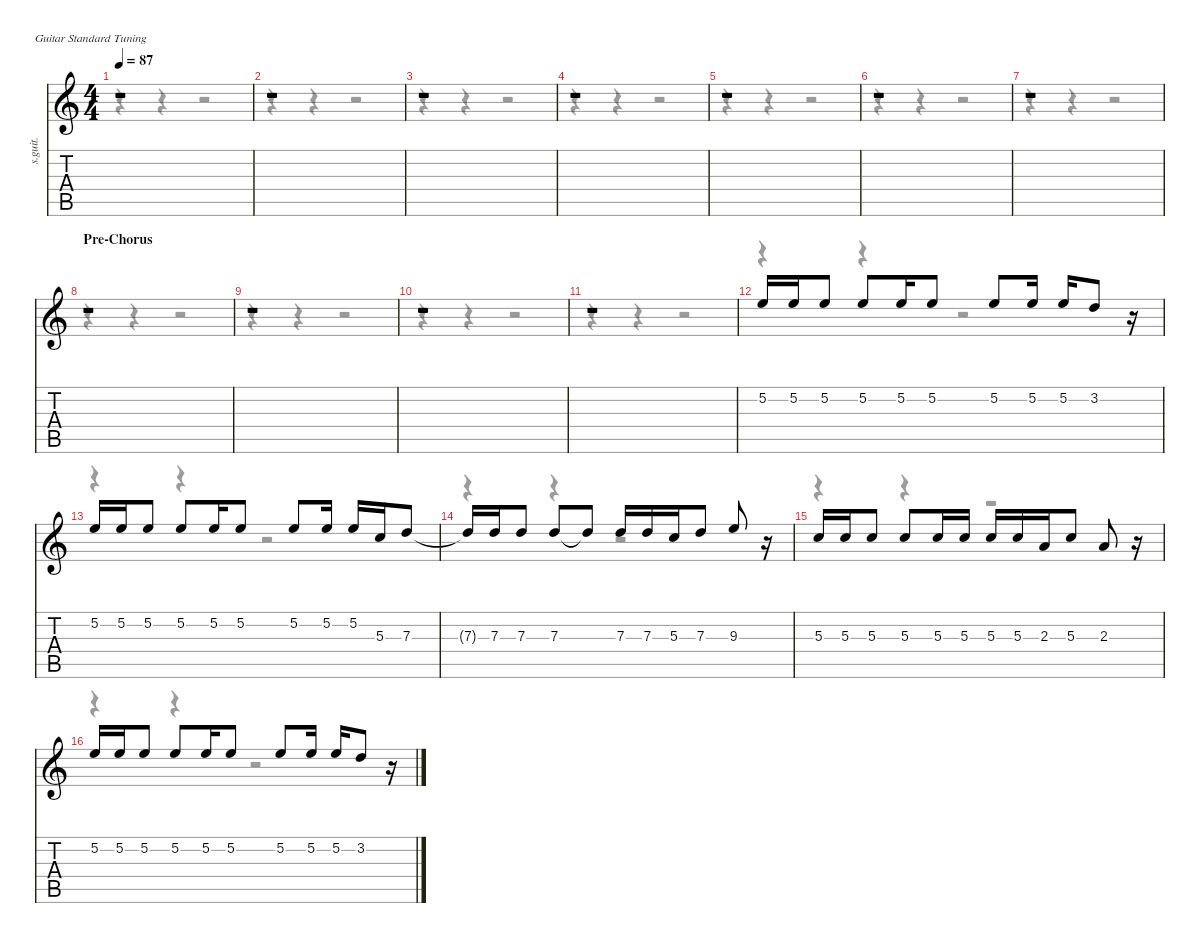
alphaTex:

\defaultSystemsLayout 4
\hideDynamics
\bracketExtendMode nobrackets
\track ("Dave, Taylor (Backing Vocals)" "s.guit.") {instrument pad1newage}
\staff {score tabs}
\tuning (E4 B3 G3 D3 A2 E2)
\displaytranspose 12
\voice
\ts (4 4)
\tempo 87
\clef g2
\ks c
r.1{dy f} |
r.1 |
r.1 |
r.1 |
r.1 |
r.1 |
r.1 |
\section ("" "Pre-Chorus")
r.1 |
r.1 |
r.1 |
r.1 |
5.2.16{lyrics (0 "") lyrics (1 "") lyrics (2 "") lyrics (3 "") lyrics (4 "")} 5.2.16{lyrics (0 "") lyrics (1 "") lyrics (2 "") lyrics (3 "") lyrics (4 "")} 5.2.8{lyrics (0 "") lyrics (1 "") lyrics (2 "") lyrics (3 "") lyrics (4 "")} 5.2.8{lyrics (0 "") lyrics (1 "") lyrics (2 "") lyrics (3 "") lyrics (4 "")} 5.2.16{lyrics (0 "") lyrics (1 "") lyrics (2 "") lyrics (3 "") lyrics (4 "")} 5.2.8{lyrics (0 "") lyrics (1 "") lyrics (2 "") lyrics (3 "") lyrics (4 "")} 5.2.8{lyrics (0 "") lyrics (1 "") lyrics (2 "") lyrics (3 "") lyrics (4 "")} 5.2.16{lyrics (0 "") lyrics (1 "") lyrics (2 "") lyrics (3 "") lyrics (4 "")} 5.2.16{lyrics (0 "") lyrics (1 "") lyrics (2 "") lyrics (3 "") lyrics (4 "")} 3.2.8{lyrics (0 "") lyrics (1 "") lyrics (2 "") lyrics (3 "") lyrics (4 "")} r.16 |
5.2.16{lyrics (0 "") lyrics (1 "") lyrics (2 "") lyrics (3 "") lyrics (4 "")} 5.2.16{lyrics (0 "") lyrics (1 "") lyrics (2 "") lyrics (3 "") lyrics (4 "")} 5.2.8{lyrics (0 "") lyrics (1 "") lyrics (2 "") lyrics (3 "") lyrics (4 "")} 5.2.8{lyrics (0 "") lyrics (1 "") lyrics (2 "") lyrics (3 "") lyrics (4 "")} 5.2.16{lyrics (0 "") lyrics (1 "") lyrics (2 "") lyrics (3 "") lyrics (4 "")} 5.2.8{lyrics (0 "") lyrics (1 "") lyrics (2 "") lyrics (3 "") lyrics (4 "")} 5.2.8{lyrics (0 "") lyrics (1 "") lyrics (2 "") lyrics (3 "") lyrics (4 "")} 5.2.16{lyrics (0 "") lyrics (1 "") lyrics (2 "") lyrics (3 "") lyrics (4 "")} 5.2.16{lyrics (0 "") lyrics (1 "") lyrics (2 "") lyrics (3 "") lyrics (4 "")} 5.3.16{lyrics (0 "") lyrics (1 "") lyrics (2 "") lyrics (3 "") lyrics (4 "")} 7.3.8{lyrics (0 "") lyrics (1 "") lyrics (2 "") lyrics (3 "") lyrics (4 "")} |
7.3{t}.16{lyrics (0 "") lyrics (1 "") lyrics (2 "") lyrics (3 "") lyrics (4 "")} 7.3.16{lyrics (0 "") lyrics (1 "") lyrics (2 "") lyrics (3 "") lyrics (4 "")} 7.3.8{lyrics (0 "") lyrics (1 "") lyrics (2 "") lyrics (3 "") lyrics (4 "")} 7.3.8{lyrics (0 "") lyrics (1 "") lyrics (2 "") lyrics (3 "") lyrics (4 "")} 7.3{t}.8{lyrics (0 "") lyrics (1 "") lyrics (2 "") lyrics (3 "") lyrics (4 "")} 7.3.16{lyrics (0 "") lyrics (1 "") lyrics (2 "") lyrics (3 "") lyrics (4 "")} 7.3.16{lyrics (0 "") lyrics (1 "") lyrics (2 "") lyrics (3 "") lyrics (4 "")} 5.3.16{lyrics (0 "") lyrics (1 "") lyrics (2 "") lyrics (3 "") lyrics (4 "")} 7.3.8{lyrics (0 "") lyrics (1 "") lyrics (2 "") lyrics (3 "") lyrics (4 "")} 9.3.8{lyrics (0 "") lyrics (1 "") lyrics (2 "") lyrics (3 "") lyrics (4 "")} r.16 |
5.3.16{lyrics (0 "") lyrics (1 "") lyrics (2 "") lyrics (3 "") lyrics (4 "")} 5.3.16{lyrics (0 "") lyrics (1 "") lyrics (2 "") lyrics (3 "") lyrics (4 "")} 5.3.8{lyrics (0 "") lyrics (1 "") lyrics (2 "") lyrics (3 "") lyrics (4 "")} 5.3.8{lyrics (0 "") lyrics (1 "") lyrics (2 "") lyrics (3 "") lyrics (4 "")} 5.3.16{lyrics (0 "") lyrics (1 "") lyrics (2 "") lyrics (3 "") lyrics (4 "")} 5.3.16{lyrics (0 "") lyrics (1 "") lyrics (2 "") lyrics (3 "") lyrics (4 "")} 5.3.16{lyrics (0 "") lyrics (1 "") lyrics (2 "") lyrics (3 "") lyrics (4 "")} 5.3.16{lyrics (0 "") lyrics (1 "") lyrics (2 "") lyrics (3 "") lyrics (4 "")} 2.3.16{lyrics (0 "") lyrics (1 "") lyrics (2 "") lyrics (3 "") lyrics (4 "")} 5.3.8{lyrics (0 "") lyrics (1 "") lyrics (2 "") lyrics (3 "") lyrics (4 "")} 2.3.8{lyrics (0 "") lyrics (1 "") lyrics (2 "") lyrics (3 "") lyrics (4 "")} r.16 |
5.2.16{lyrics (0 "") lyrics (1 "") lyrics (2 "") lyrics (3 "") lyrics (4 "")} 5.2.16{lyrics (0 "") lyrics (1 "") lyrics (2 "") lyrics (3 "") lyrics (4 "")} 5.2.8{lyrics (0 "") lyrics (1 "") lyrics (2 "") lyrics (3 "") lyrics (4 "")} 5.2.8{lyrics (0 "") lyrics (1 "") lyrics (2 "") lyrics (3 "") lyrics (4 "")} 5.2.16{lyrics (0 "") lyrics (1 "") lyrics (2 "") lyrics (3 "") lyrics (4 "")} 5.2.8{lyrics (0 "") lyrics (1 "") lyrics (2 "") lyrics (3 "") lyrics (4 "")} 5.2.8{lyrics (0 "") lyrics (1 "") lyrics (2 "") lyrics (3 "") lyrics (4 "")} 5.2.16{lyrics (0 "") lyrics (1 "") lyrics (2 "") lyrics (3 "") lyrics (4 "")} 5.2.16{lyrics (0 "") lyrics (1 "") lyrics (2 "") lyrics (3 "") lyrics (4 "")} 3.2.8{lyrics (0 "") lyrics (1 "") lyrics (2 "") lyrics (3 "") lyrics (4 "")} r.16
\voice
\clef g2
\ottava regular
\simile none
\ks c
r.4{dy f} r.4 r.2 |
r.4 r.4 r.2 |
r.4 r.4 r.2 |
r.4 r.4 r.2 |
r.4 r.4 r.2 |
r.4 r.4 r.2 |
r.4 r.4 r.2 |
r.4 r.4 r.2 |
r.4 r.4 r.2 |
r.4 r.4 r.2 |
r.4 r.4 r.2 |
r.4 r.4 r.2 |
r.4 r.4 r.2 |
r.4 r.4 r.2 |
r.4 r.4 r.2 |
r.4 r.4 r.2
